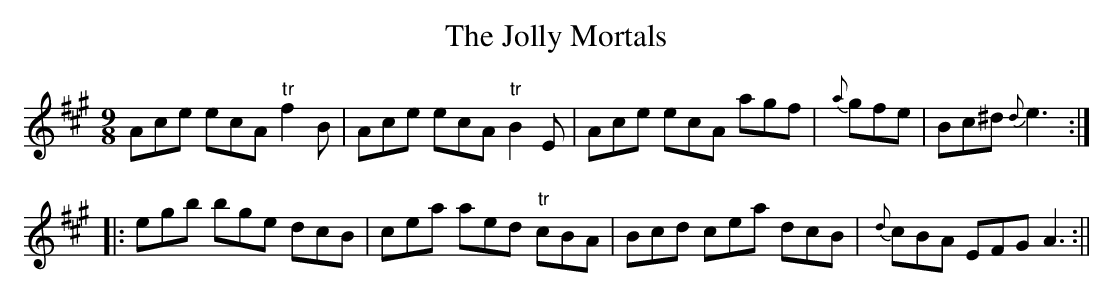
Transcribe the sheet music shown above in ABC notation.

X:1
T:Jolly Mortals, The
M:9/8
L:1/8
K:A
Ace ecA "tr"f2B | Ace ecA "tr"B2E | Ace ecA agf | {a}gfe | Bc^d {d}e3 :|
|: egb bge dcB | cea aed "tr"cBA | Bcd cea dcB | {d}cBA EFG A3 :||
